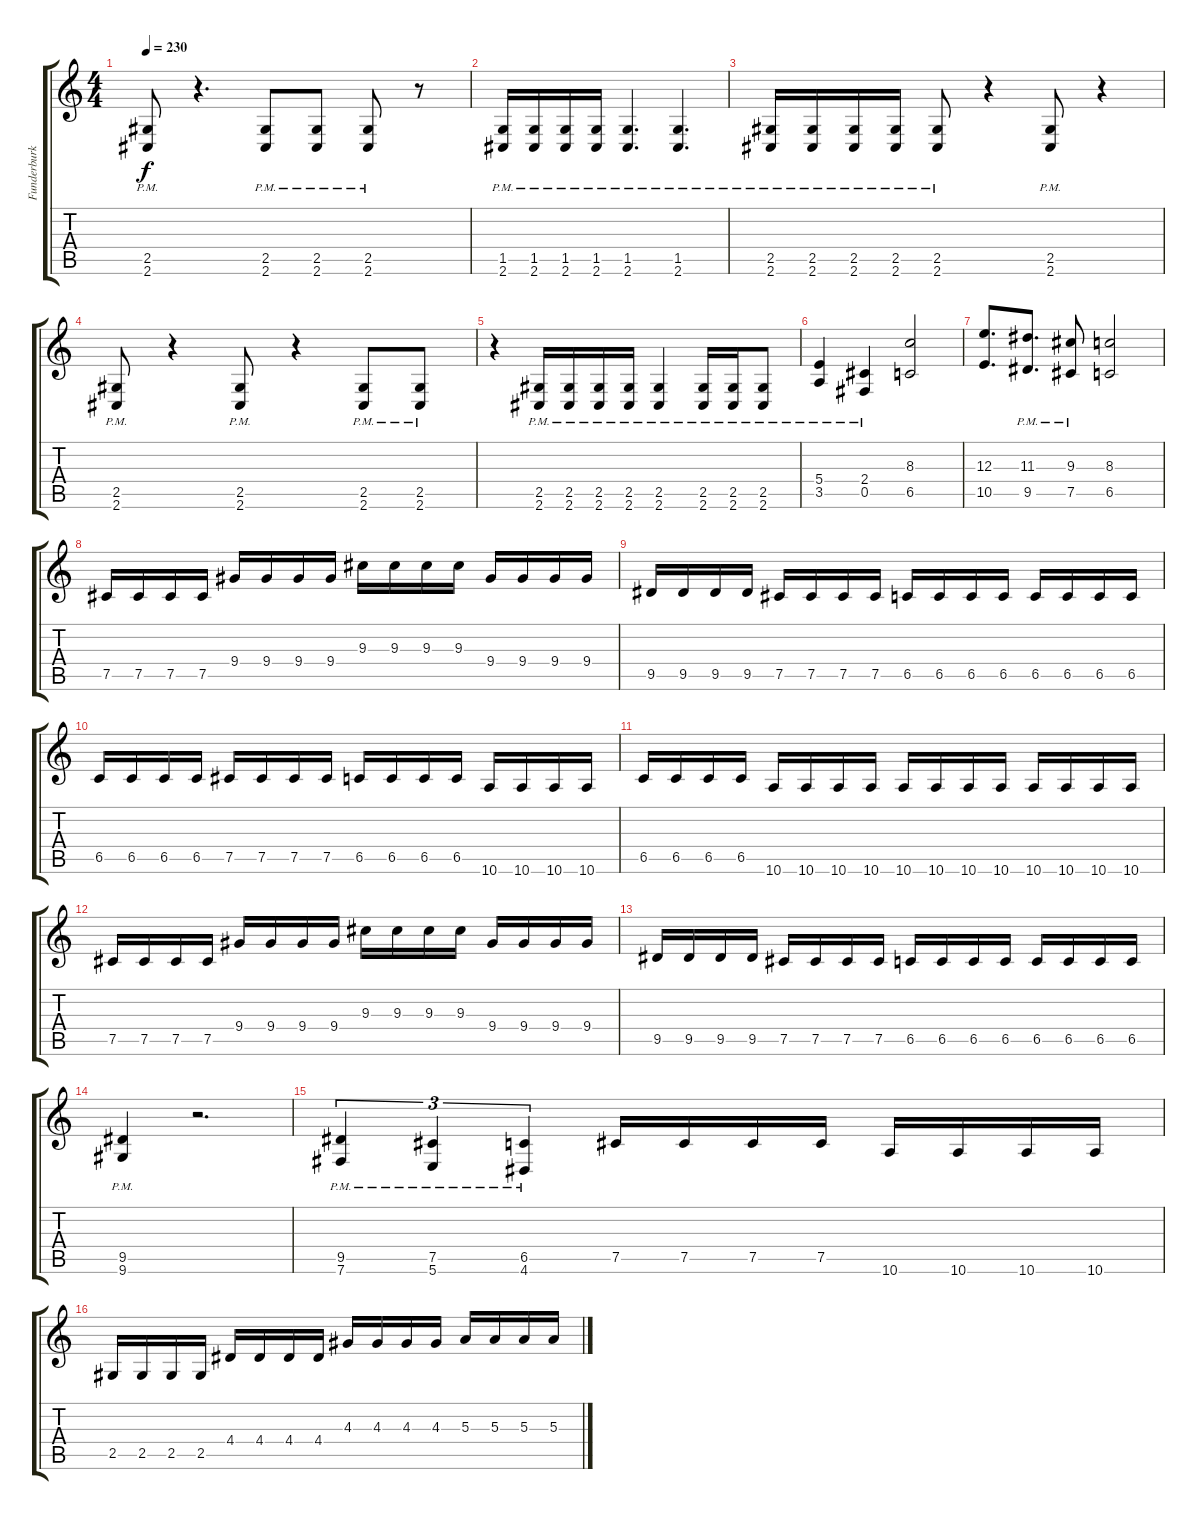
\track ("Funderburk Rhythm" "Funderburk") {instrument overdrivenguitar}
\staff {score tabs}
\tuning (Db4 Ab3 E3 B2 Gb2 B1) {hide}
\ts (4 4)
\tempo 230
\clef g2
\ks c
(2.5{pm} 2.6{pm}).8{dy f} r.4{d} (2.5{pm} 2.6{pm}).8 (2.5{pm} 2.6{pm}).8 (2.5{pm} 2.6{pm}).8 r.8 |
(1.5{pm} 2.6{pm}).16 (1.5{pm} 2.6{pm}).16 (1.5{pm} 2.6{pm}).16 (1.5{pm} 2.6{pm}).16 (1.5{pm} 2.6{pm}).4{d} (1.5{pm} 2.6{pm}).4{d} |
(2.5{pm} 2.6{pm}).16 (2.5{pm} 2.6{pm}).16 (2.5{pm} 2.6{pm}).16 (2.5{pm} 2.6{pm}).16 (2.5{pm} 2.6{pm}).8 r.4 (2.5{pm} 2.6{pm}).8 r.4 |
(2.5{pm} 2.6{pm}).8 r.4 (2.5{pm} 2.6{pm}).8 r.4 (2.5{pm} 2.6{pm}).8 (2.5{pm} 2.6{pm}).8 |
r.4 (2.5{pm} 2.6{pm}).16 (2.5{pm} 2.6{pm}).16 (2.5{pm} 2.6{pm}).16 (2.5{pm} 2.6{pm}).16 (2.5{pm} 2.6{pm}).4 (2.5{pm} 2.6{pm}).16 (2.5{pm} 2.6{pm}).16 (2.5{pm} 2.6{pm}).8 |
(5.4{pm} 3.5{pm}).4 (2.4{pm} 0.5{pm}).4 (8.3 6.5).2 |
(12.3 10.5).8{d} (11.3{pm} 9.5{pm}).8{d} (9.3{pm} 7.5{pm}).8 (8.3 6.5).2 |
7.5.16 7.5.16 7.5.16 7.5.16 9.4.16 9.4.16 9.4.16 9.4.16 9.3.16 9.3.16 9.3.16 9.3.16 9.4.16 9.4.16 9.4.16 9.4.16 |
9.5.16 9.5.16 9.5.16 9.5.16 7.5.16 7.5.16 7.5.16 7.5.16 6.5.16 6.5.16 6.5.16 6.5.16 6.5.16 6.5.16 6.5.16 6.5.16 |
6.5.16 6.5.16 6.5.16 6.5.16 7.5.16 7.5.16 7.5.16 7.5.16 6.5.16 6.5.16 6.5.16 6.5.16 10.6.16 10.6.16 10.6.16 10.6.16 |
6.5.16 6.5.16 6.5.16 6.5.16 10.6.16 10.6.16 10.6.16 10.6.16 10.6.16 10.6.16 10.6.16 10.6.16 10.6.16 10.6.16 10.6.16 10.6.16 |
7.5.16 7.5.16 7.5.16 7.5.16 9.4.16 9.4.16 9.4.16 9.4.16 9.3.16 9.3.16 9.3.16 9.3.16 9.4.16 9.4.16 9.4.16 9.4.16 |
9.5.16 9.5.16 9.5.16 9.5.16 7.5.16 7.5.16 7.5.16 7.5.16 6.5.16 6.5.16 6.5.16 6.5.16 6.5.16 6.5.16 6.5.16 6.5.16 |
(9.5{pm} 9.6{pm}).4 r.2{d} |
(9.5{pm} 7.6{pm}).4{tu (3 2)} (7.5{pm} 5.6{pm}).4{tu (3 2)} (6.5{pm} 4.6{pm}).4{tu (3 2)} 7.5.16 7.5.16 7.5.16 7.5.16 10.6.16 10.6.16 10.6.16 10.6.16 |
2.5.16 2.5.16 2.5.16 2.5.16 4.4.16 4.4.16 4.4.16 4.4.16 4.3.16 4.3.16 4.3.16 4.3.16 5.3.16 5.3.16 5.3.16 5.3.16
